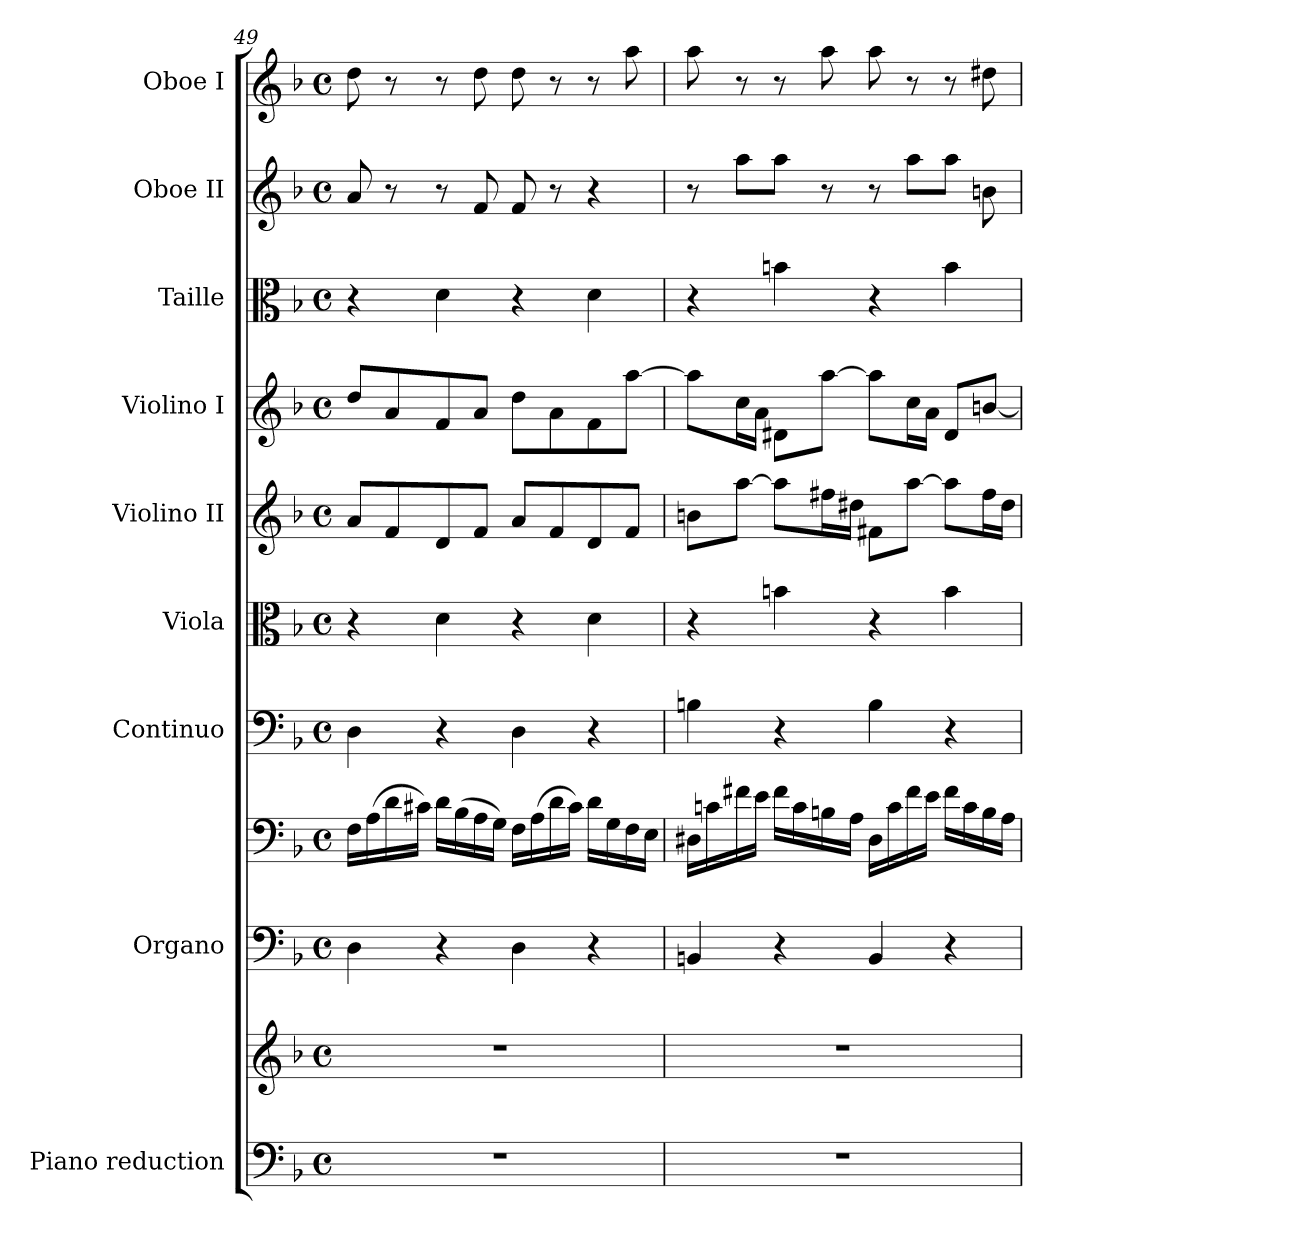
**kern	**kern	**kern	**kern	**kern	**kern	**kern	**kern	**kern	**kern	**kern
*part9	*part9	*part8	*part8	*part7	*part6	*part5	*part4	*part3	*part2	*part1
*staff11	*staff10	*staff9	*staff8	*staff7	*staff6	*staff5	*staff4	*staff3	*staff2	*staff1
*I"Piano reduction	*	*I"Organo	*	*I"Continuo	*I"Viola	*I"Violino II	*I"Violino I	*I"Taille	*I"Oboe II	*I"Oboe I
*I'Pno	*	*	*	*	*I'Vla	*I'Vln	*I'Vln	*	*I'Ob	*I'Ob
*clefF4	*clefG2	*clefF4	*clefF4	*clefF4	*clefC3	*clefG2	*clefG2	*clefC3	*clefG2	*clefG2
*k[b-]	*k[b-]	*k[b-]	*k[b-]	*k[b-]	*k[b-]	*k[b-]	*k[b-]	*k[b-]	*k[b-]	*k[b-]
*M4/4	*M4/4	*M4/4	*M4/4	*M4/4	*M4/4	*M4/4	*M4/4	*M4/4	*M4/4	*M4/4
*met(c)	*met(c)	*met(c)	*met(c)	*met(c)	*met(c)	*met(c)	*met(c)	*met(c)	*met(c)	*met(c)
=49	=49	=49	=49	=49	=49	=49	=49	=49	=49	=49
1r	1r	4D\	16F\LL	4D\	4r	8a/L	8dd/L	4r	8a/	8dd\
.	.	.	(>16A\	.	.	.	.	.	.	.
.	.	.	16d\	.	.	8f/	8a/	.	8r	8r
.	.	.	16c#X\JJ)	.	.	.	.	.	.	.
.	.	4r	16d\LL	4r	4d\	8d/	8f/	4d\	8r	8r
.	.	.	(>16B-\	.	.	.	.	.	.	.
.	.	.	16A\	.	.	8f/J	8a/J	.	8f/	8dd\
.	.	.	16G\JJ)	.	.	.	.	.	.	.
.	.	4D\	16F\LL	4D\	4r	8a/L	8dd\L	4r	8f/	8dd\
.	.	.	(>16A\	.	.	.	.	.	.	.
.	.	.	16d\	.	.	8f/	8a\	.	8r	8r
.	.	.	16c#\JJ)	.	.	.	.	.	.	.
.	.	4r	16d\LL	4r	4d\	8d/	8f\	4d\	4r	8r
.	.	.	16G\	.	.	.	.	.	.	.
.	.	.	16F\	.	.	8f/J	[8aa\J	.	.	8aa\
.	.	.	16E\JJ	.	.	.	.	.	.	.
!!LO:PB:g=z
=50	=50	=50	=50	=50	=50	=50	=50	=50	=50	=50
1r	1r	4BBn/	16D#X\LL	4Bn\	4r	8bn\L	8aa\L]	4r	8r	8aa\
.	.	.	16cn\	.	.	.	.	.	.	.
.	.	.	16f#X\	.	.	[8aa\J	16cc\L	.	8aa\L	8r
.	.	.	16e\JJ	.	.	.	16a\JJ	.	.	.
.	.	4r	16f#\LL	4r	4bn\	8aa\L]	8d#X\L	4bn\	8aa\J	8r
.	.	.	16c\	.	.	.	.	.	.	.
.	.	.	16Bn\	.	.	16ff#X\L	[8aa\J	.	8r	8aa\
.	.	.	16A\JJ	.	.	16dd#X\JJ	.	.	.	.
.	.	4BB/	16D#\LL	4B\	4r	8f#X\L	8aa\L]	4r	8r	8aa\
.	.	.	16c\	.	.	.	.	.	.	.
.	.	.	16f#\	.	.	[8aa\J	16cc\L	.	8aa\L	8r
.	.	.	16e\JJ	.	.	.	16a\JJ	.	.	.
.	.	4r	16f#\LL	4r	4b\	8aa\L]	8d#/L	4b\	8aa\J	8r
.	.	.	16c\	.	.	.	.	.	.	.
.	.	.	16B\	.	.	16ff#\L	[8bn/J	.	8bn\	8dd#X\
.	.	.	16A\JJ	.	.	16dd#\JJ	.	.	.	.
=	=	=	=	=	=	=	=	=	=	=
*-	*-	*-	*-	*-	*-	*-	*-	*-	*-	*-
